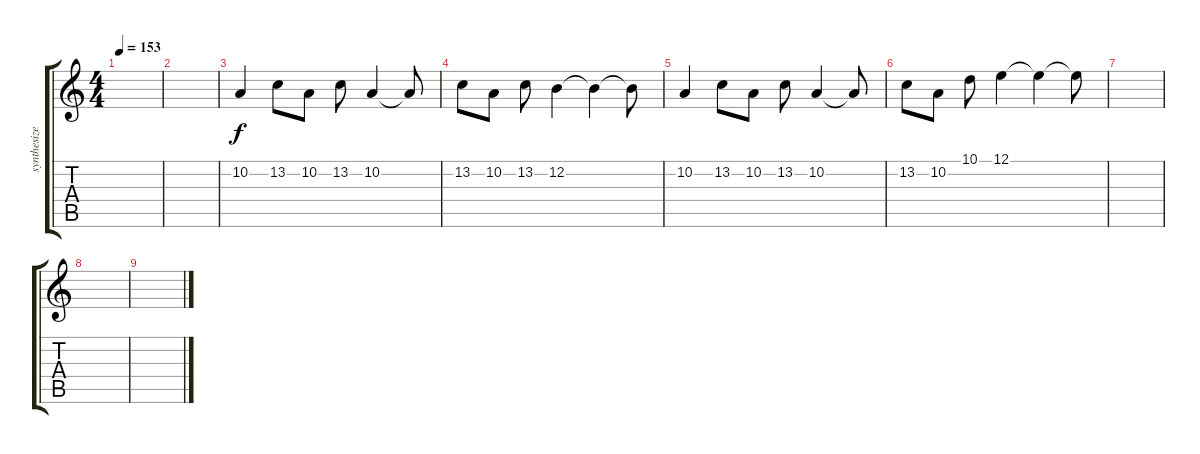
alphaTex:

\track ("synthesizer" "synthesize") {instrument lead5charang}
\staff {score tabs}
\tuning (E4 B3 G3 D3 A2 E2) {hide}
\ts (4 4)
\tempo 153
\clef g2
\ks aminor
|
|
10.2.4 13.2.8 10.2.8 13.2.8 10.2.4 10.2{t}.8 |
13.2.8 10.2.8 13.2.8 12.2.4 12.2{t}.4 12.2{t}.8 |
10.2.4 13.2.8 10.2.8 13.2.8 10.2.4 10.2{t}.8 |
\ks c
13.2.8 10.2.8 10.1.8 12.1.4 12.1{t}.4 12.1{t}.8 |
\ks aminor
|
|
\ks c
